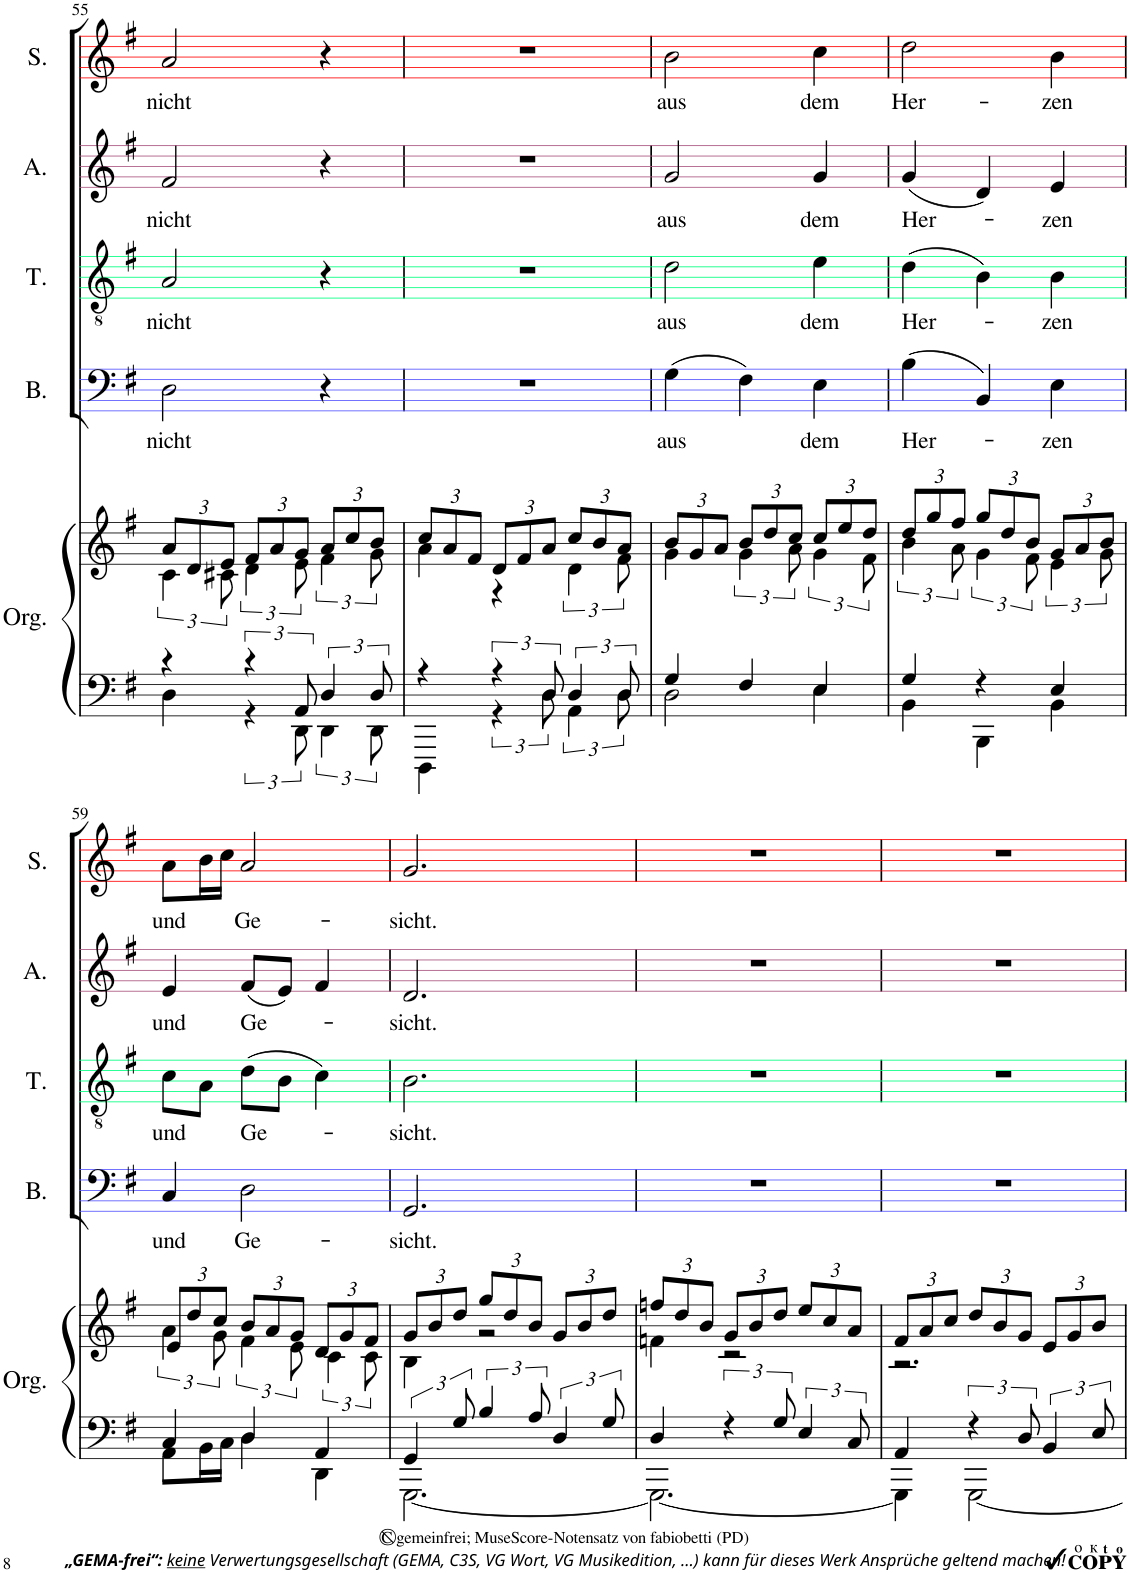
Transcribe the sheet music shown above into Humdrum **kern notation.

**kern	**kern	**kern	**text	**kern	**text	**kern	**text	**kern	**text
*part5	*part5	*part4	*part4	*part3	*part3	*part2	*part2	*part1	*part1
*staff6	*staff5	*staff4	*staff4	*staff3	*staff3	*staff2	*staff2	*staff1	*staff1
*I"Organ	*	*I"Baß	*	*I"Tenor	*	*I"Alt	*	*I"Sopran	*
*I'Org.	*	*I'B.	*	*I'T.	*	*I'A.	*	*I'S.	*
!!LO:PB:g=z
*clefF4	*clefG2	*clefF4	*	*clefGv2	*	*clefG2	*	*clefG2	*
*k[f#]	*k[f#]	*k[f#]	*	*k[f#]	*	*k[f#]	*	*k[f#]	*
*M3/4	*M3/4	*M3/4	*	*M3/4	*	*M3/4	*	*M3/4	*
=55	=55	=55	=55	=55	=55	=55	=55	=55	=55
*^	*^	*	*	*	*	*	*	*	*
*	*	*Xbrackettup	*brackettup	*	*	*	*	*	*	*	*
!	!	!	!	!	!LO:LY:b	!	!LO:LY:b	!	!LO:LY:b	!	!LO:LY:b
4r	4D\	12a/L	6c\	2D\	nicht	2A/	nicht	2f#/	nicht	2a/	nicht
.	.	12d/	.	.	.	.	.	.	.	.	.
.	.	12e/J	12c#X\	.	.	.	.	.	.	.	.
*	*	*Xbrackettup	*brackettup	*	*	*	*	*	*	*	*
6r	6r	12f#/L	6d\	.	.	.	.	.	.	.	.
.	.	12a/	.	.	.	.	.	.	.	.	.
12AA/	12DD\	12g/J	12e\	.	.	.	.	.	.	.	.
*	*	*Xbrackettup	*brackettup	*	*	*	*	*	*	*	*
6D/	6DD\	12a/L	6f#\	4r	.	4r	.	4r	.	4r	.
.	.	12cc/	.	.	.	.	.	.	.	.	.
12D/	12DD\	12b/J	12g\	.	.	.	.	.	.	.	.
=56	=56	=56	=56	=56	=56	=56	=56	=56	=56	=56	=56
*	*	*Xbrackettup	*	*	*	*	*	*	*	*	*
4r	4DDD\	12cc/L	4a\	2.r	.	2.r	.	2.r	.	2.r	.
.	.	12a/	.	.	.	.	.	.	.	.	.
.	.	12f#/J	.	.	.	.	.	.	.	.	.
6r	6r	12d/L	4r	.	.	.	.	.	.	.	.
.	.	12f#/	.	.	.	.	.	.	.	.	.
12D/	12D\	12a/J	.	.	.	.	.	.	.	.	.
*	*	*	*brackettup	*	*	*	*	*	*	*	*
6D/	6AA\	12cc/L	6d\	.	.	.	.	.	.	.	.
.	.	12b/	.	.	.	.	.	.	.	.	.
12D/	12D\	12a/J	12f#\	.	.	.	.	.	.	.	.
=57	=57	=57	=57	=57	=57	=57	=57	=57	=57	=57	=57
*	*	*Xbrackettup	*	*	*	*	*	*	*	*	*
!	!	!	!	!	!LO:LY:b	!	!LO:LY:b	!	!LO:LY:b	!	!LO:LY:b
4G/	2D\	12b/L	4g\	(4G\	aus	2d\	aus	2g/	aus	2b\	aus
.	.	12g/	.	.	.	.	.	.	.	.	.
.	.	12a/J	.	.	.	.	.	.	.	.	.
*	*	*	*brackettup	*	*	*	*	*	*	*	*
4F#/	.	12b/L	6g\	4F#\)	.	.	.	.	.	.	.
.	.	12dd/	.	.	.	.	.	.	.	.	.
.	.	12cc/J	12a\	.	.	.	.	.	.	.	.
*	*	*Xbrackettup	*brackettup	*	*	*	*	*	*	*	*
!	!	!	!	!	!LO:LY:b	!	!LO:LY:b	!	!LO:LY:b	!	!LO:LY:b
4E/	4E\	12cc/L	6g\	4E\	dem	4e\	dem	4g/	dem	4cc\	dem
.	.	12ee/	.	.	.	.	.	.	.	.	.
.	.	12dd/J	12f#\	.	.	.	.	.	.	.	.
=58	=58	=58	=58	=58	=58	=58	=58	=58	=58	=58	=58
*	*	*Xbrackettup	*brackettup	*	*	*	*	*	*	*	*
!	!	!	!	!	!LO:LY:b	!	!LO:LY:b	!	!LO:LY:b	!	!LO:LY:b
4G/	4BB\	12dd/L	6b\	(4B\	Her-	(4d\	Her-	(4g/	Her-	2dd\	Her-
.	.	12gg/	.	.	.	.	.	.	.	.	.
.	.	12ff#/J	12a\	.	.	.	.	.	.	.	.
*	*	*Xbrackettup	*brackettup	*	*	*	*	*	*	*	*
4r	4BBB\	12gg/L	6g\	4BB/)	.	4B\)	.	4d/)	.	.	.
.	.	12dd/	.	.	.	.	.	.	.	.	.
.	.	12b/J	12f#\	.	.	.	.	.	.	.	.
*	*	*Xbrackettup	*brackettup	*	*	*	*	*	*	*	*
!	!	!	!	!	!LO:LY:b	!	!LO:LY:b	!	!LO:LY:b	!	!LO:LY:b
4E/	4BB\	12g/L	6e\	4E\	-zen	4B\	-zen	4e/	-zen	4b\	-zen
.	.	12a/	.	.	.	.	.	.	.	.	.
.	.	12b/J	12g\	.	.	.	.	.	.	.	.
!!LO:LB:g=z
=59	=59	=59	=59	=59	=59	=59	=59	=59	=59	=59	=59
*	*	*Xbrackettup	*brackettup	*	*	*	*	*	*	*	*
!	!	!	!	!	!LO:LY:b	!	!LO:LY:b	!	!LO:LY:b	!	!LO:LY:b
4C/	8AA\L	12e/L	6a\	4C/	und	8c\L	und	4e/	und	8a\L	und
.	.	12dd/	.	.	.	.	.	.	.	.	.
.	16BB\L	.	.	.	.	8A\J	.	.	.	16b\L	.
.	.	12cc/J	12g\	.	.	.	.	.	.	.	.
.	16C\JJ	.	.	.	.	.	.	.	.	16cc\JJ	.
*	*	*Xbrackettup	*brackettup	*	*	*	*	*	*	*	*
!	!	!	!	!	!LO:LY:b	!	!LO:LY:b	!	!LO:LY:b	!	!LO:LY:b
4D/	4D\	12b/L	6f#\	2D\	Ge-	(8d\L	Ge-	(8f#/L	Ge-	2a/	Ge-
.	.	12a/	.	.	.	.	.	.	.	.	.
.	.	.	.	.	.	8B\J	.	8e/J)	.	.	.
.	.	12g/J	12e\	.	.	.	.	.	.	.	.
*	*	*Xbrackettup	*brackettup	*	*	*	*	*	*	*	*
4AA/	4DD\	12d/L	6c\	.	.	4c\)	.	4f#/	.	.	.
.	.	12g/	.	.	.	.	.	.	.	.	.
.	.	12f#/J	12c\	.	.	.	.	.	.	.	.
=60	=60	=60	=60	=60	=60	=60	=60	=60	=60	=60	=60
*	*	*Xbrackettup	*	*	*	*	*	*	*	*	*
!	!	!	!	!	!LO:LY:b	!	!LO:LY:b	!	!LO:LY:b	!	!LO:LY:b
6GG/	[2.GGG\	12g/L	4B\	2.GG/	-sicht.	2.B\	-sicht.	2.d/	-sicht.	2.g/	-sicht.
.	.	12b/	.	.	.	.	.	.	.	.	.
12G/	.	12dd/J	.	.	.	.	.	.	.	.	.
6B/	.	12gg/L	2r	.	.	.	.	.	.	.	.
.	.	12dd/	.	.	.	.	.	.	.	.	.
12A/	.	12b/J	.	.	.	.	.	.	.	.	.
6D/	.	12g/L	.	.	.	.	.	.	.	.	.
.	.	12b/	.	.	.	.	.	.	.	.	.
12G/	.	12dd/J	.	.	.	.	.	.	.	.	.
=61	=61	=61	=61	=61	=61	=61	=61	=61	=61	=61	=61
4D/	2.GGG\_	12ffn/L	4fn\	2.r	.	2.r	.	2.r	.	2.r	.
.	.	12dd/	.	.	.	.	.	.	.	.	.
.	.	12b/J	.	.	.	.	.	.	.	.	.
6r	.	12g/L	2r	.	.	.	.	.	.	.	.
.	.	12b/	.	.	.	.	.	.	.	.	.
12G/	.	12dd/J	.	.	.	.	.	.	.	.	.
6E/	.	12ee/L	.	.	.	.	.	.	.	.	.
.	.	12cc/	.	.	.	.	.	.	.	.	.
12C/	.	12a/J	.	.	.	.	.	.	.	.	.
=62	=62	=62	=62	=62	=62	=62	=62	=62	=62	=62	=62
4AA/	4GGG\]	12f#/L	2.r	2.r	.	2.r	.	2.r	.	2.r	.
.	.	12a/	.	.	.	.	.	.	.	.	.
.	.	12cc/J	.	.	.	.	.	.	.	.	.
6r	[2GGG\	12dd/L	.	.	.	.	.	.	.	.	.
.	.	12b/	.	.	.	.	.	.	.	.	.
12D/	.	12g/J	.	.	.	.	.	.	.	.	.
6BB/	.	12e/L	.	.	.	.	.	.	.	.	.
.	.	12g/	.	.	.	.	.	.	.	.	.
12E/	.	12b/J	.	.	.	.	.	.	.	.	.
*v	*v	*	*	*	*	*	*	*	*	*	*
*	*v	*v	*	*	*	*	*	*	*	*
=	=	=	=	=	=	=	=	=	=
*-	*-	*-	*-	*-	*-	*-	*-	*-	*-
